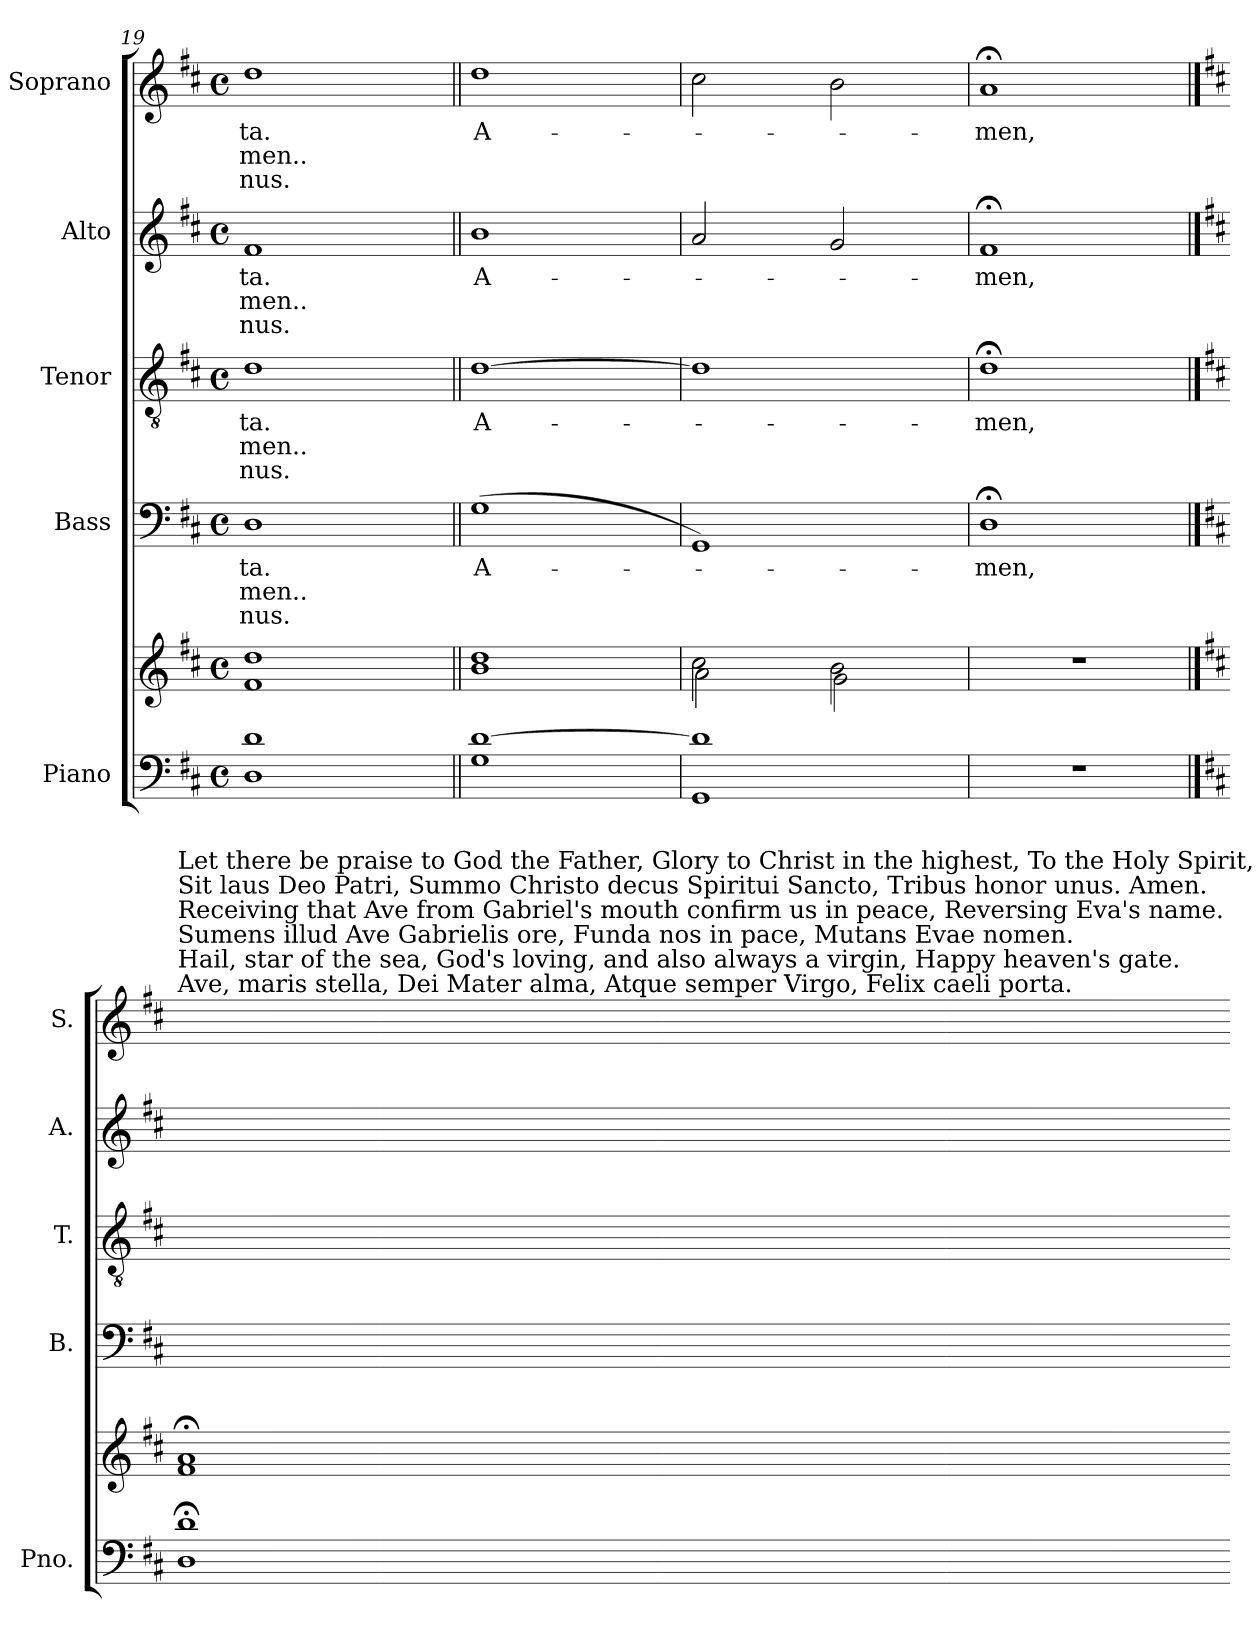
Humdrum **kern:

**kern	**kern	**kern	**text	**text	**text	**kern	**text	**text	**text	**kern	**text	**text	**text	**kern	**text	**text	**text
*part5	*part5	*part4	*part4	*part4	*part4	*part3	*part3	*part3	*part3	*part2	*part2	*part2	*part2	*part1	*part1	*part1	*part1
*staff6	*staff5	*staff4	*staff4	*staff4	*staff4	*staff3	*staff3	*staff3	*staff3	*staff2	*staff2	*staff2	*staff2	*staff1	*staff1	*staff1	*staff1
*I"Piano	*	*I"Bass	*	*	*	*I"Tenor	*	*	*	*I"Alto	*	*	*	*I"Soprano	*	*	*
*I'Pno.	*	*I'B.	*	*	*	*I'T.	*	*	*	*I'A.	*	*	*	*I'S.	*	*	*
*clefF4	*clefG2	*clefF4	*	*	*	*clefGv2	*	*	*	*clefG2	*	*	*	*clefG2	*	*	*
*k[f#c#]	*k[f#c#]	*k[f#c#]	*	*	*	*k[f#c#]	*	*	*	*k[f#c#]	*	*	*	*k[f#c#]	*	*	*
*D:	*D:	*D:	*	*	*	*D:	*	*	*	*D:	*	*	*	*D:	*	*	*
*M4/4	*M4/4	*M4/4	*	*	*	*M4/4	*	*	*	*M4/4	*	*	*	*M4/4	*	*	*
*met(c)	*met(c)	*met(c)	*	*	*	*met(c)	*	*	*	*met(c)	*	*	*	*met(c)	*	*	*
=19	=19	=19	=19	=19	=19	=19	=19	=19	=19	=19	=19	=19	=19	=19	=19	=19	=19
*^	*^	*	*	*	*	*	*	*	*	*	*	*	*	*	*	*	*
!	!	!	!	!	!LO:LY:b	!LO:LY:b	!LO:LY:b	!	!LO:LY:b	!LO:LY:b	!LO:LY:b	!	!LO:LY:b	!LO:LY:b	!LO:LY:b	!	!LO:LY:b	!LO:LY:b	!LO:LY:b
1d	1D	1dd	1f#	1D	-ta.	men..	-nus.	1d	-ta.	men..	-nus.	1f#	-ta.	men..	-nus.	1dd	-ta.	men..	-nus.
=20||	=20||	=20||	=20||	=20||	=20||	=20||	=20||	=20||	=20||	=20||	=20||	=20||	=20||	=20||	=20||	=20||	=20||	=20||	=20||
!	!	!	!	!	!LO:LY:b	!	!	!	!LO:LY:b	!	!	!	!LO:LY:b	!	!	!	!LO:LY:b	!	!
[1d	1G	1dd	1b	(>1G	A-	.	.	[1d	A-	.	.	1b	A-	.	.	1dd	A-	.	.
!!LO:PB:g=z
=21	=21	=21	=21	=21	=21	=21	=21	=21	=21	=21	=21	=21	=21	=21	=21	=21	=21	=21	=21
1d]	1GG	2cc#\	2a\	1GG)	.	.	.	1d]	.	.	.	2a/	.	.	.	2cc#\	.	.	.
.	.	2b\	2g\	.	.	.	.	.	.	.	.	2g/	.	.	.	2b\	.	.	.
*v	*v	*	*	*	*	*	*	*	*	*	*	*	*	*	*	*	*	*	*
=22	=22	=22	=22	=22	=22	=22	=22	=22	=22	=22	=22	=22	=22	=22	=22	=22	=22	=22
!	!	!	!	!LO:LY:b	!	!	!	!LO:LY:b	!	!	!	!LO:LY:b	!	!	!	!LO:LY:b	!	!
*	*v	*v	*	*	*	*	*	*	*	*	*	*	*	*	*	*	*	*
1r	1r	1D;<	-men,	.	.	1d;<	-men,	.	.	1f#;	-men,	.	.	1a;	-men,	.	.
!!LO:LB:g=z
==23	==23	==23	==23	==23	==23	==23	==23	==23	==23	==23	==23	==23	==23	==23	==23	==23	==23
*k[f#c#]	*k[f#c#]	*k[f#c#]	*	*	*	*k[f#c#]	*	*	*	*k[f#c#]	*	*	*	*k[f#c#]	*	*	*
*D:	*D:	*D:	*	*	*	*D:	*	*	*	*D:	*	*	*	*D:	*	*	*
*^	*^	*	*	*	*	*	*	*	*	*	*	*	*	*	*	*	*
!	!	!	!	!	!	!	!	!	!	!	!	!	!	!	!	!LO:TX:a:t=Ave,  maris stella,      Dei Mater alma, Atque semper    Virgo,     Felix caeli porta.	!	!	!
!	!	!	!	!	!	!	!	!	!	!	!	!	!	!	!	!LO:TX:a:t=Hail, star of the sea,   God's loving,     and also always a virgin,  Happy heaven's gate.	!	!	!
!	!	!	!	!	!	!	!	!	!	!	!	!	!	!	!	!LO:TX:a:t=Sumens illud Ave    Gabrielis          ore,     Funda nos in pace,   Mutans Evae nomen.	!	!	!
!	!	!	!	!	!	!	!	!	!	!	!	!	!	!	!	!LO:TX:a:t=Receiving that Ave  from Gabriel's mouth confirm us in peace, Reversing Eva's name.	!	!	!
!	!	!	!	!	!	!	!	!	!	!	!	!	!	!	!	!LO:TX:a:t=Sit laus                   Deo           Patri,    Summo Christo  decus              Spiritui Sancto,      Tribus honor         unus.  Amen.	!	!	!
!	!	!	!	!	!	!	!	!	!	!	!	!	!	!	!	!LO:TX:a:t=Let there be praise to God the Father, Glory to Christ in the highest, To the Holy Spirit,  Three honoreed as One. Amen.	!	!	!
1d;<	1D	1a;	1f#	1ryy	.	.	.	1ryy	.	.	.	1ryy	.	.	.	1ryy	.	.	.
*v	*v	*	*	*	*	*	*	*	*	*	*	*	*	*	*	*	*	*	*
*	*v	*v	*	*	*	*	*	*	*	*	*	*	*	*	*	*	*	*
=-	=-	=-	=-	=-	=-	=-	=-	=-	=-	=-	=-	=-	=-	=-	=-	=-	=-
*-	*-	*-	*-	*-	*-	*-	*-	*-	*-	*-	*-	*-	*-	*-	*-	*-	*-
